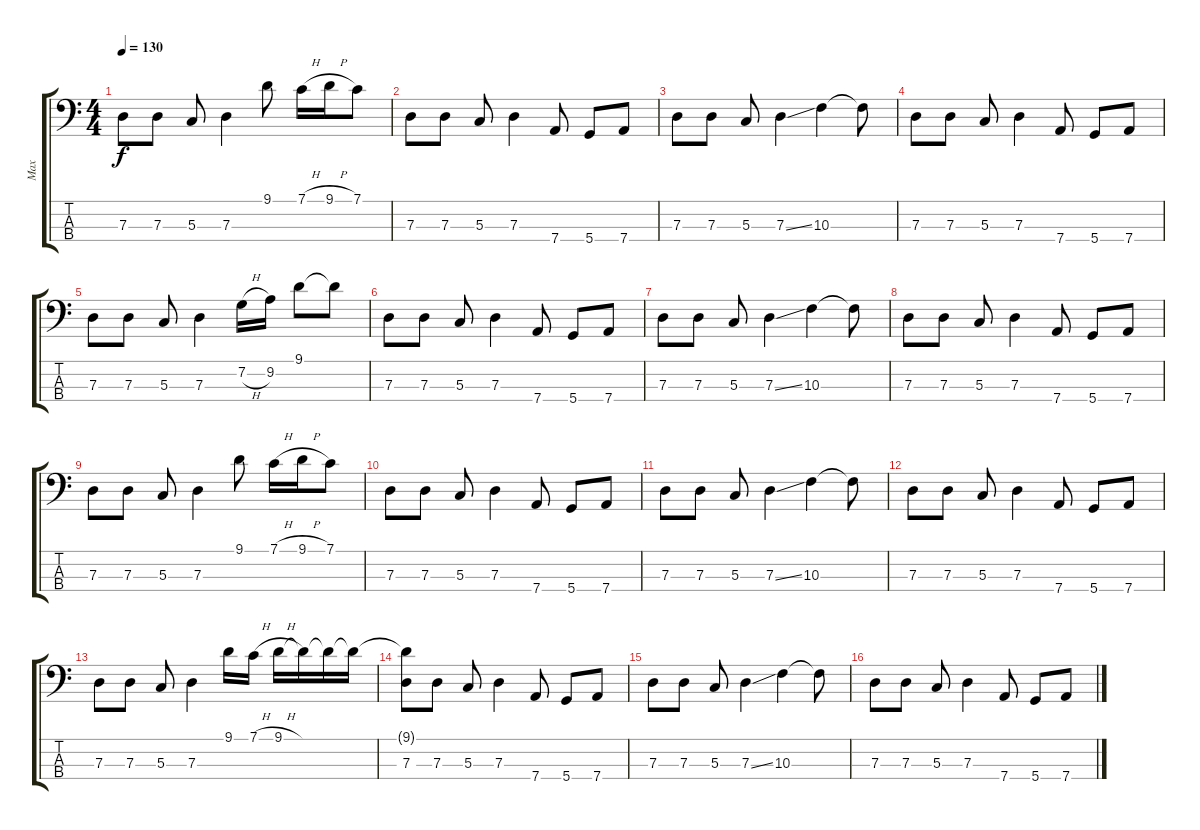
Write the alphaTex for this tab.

\track ("Max" "Max") {instrument slapbass1}
\staff {score tabs}
\tuning (F2 C2 G1 D1) {hide}
\ts (4 4)
\tempo 130
\clef f4
\ks c
7.3.8{dy f} 7.3.8 5.3.8 7.3.4 9.1.8 7.1{h}.16 9.1{h}.16 7.1.8 |
7.3.8 7.3.8 5.3.8 7.3.4 7.4.8 5.4.8 7.4.8 |
7.3.8 7.3.8 5.3.8 7.3{ss}.4 10.3.4 10.3{t}.8 |
7.3.8 7.3.8 5.3.8 7.3.4 7.4.8 5.4.8 7.4.8 |
7.3.8 7.3.8 5.3.8 7.3.4 7.2{h}.16 9.2.16 9.1.8 9.1{t}.8 |
7.3.8 7.3.8 5.3.8 7.3.4 7.4.8 5.4.8 7.4.8 |
7.3.8 7.3.8 5.3.8 7.3{ss}.4 10.3.4 10.3{t}.8 |
7.3.8 7.3.8 5.3.8 7.3.4 7.4.8 5.4.8 7.4.8 |
7.3.8 7.3.8 5.3.8 7.3.4 9.1.8 7.1{h}.16 9.1{h}.16 7.1.8 |
7.3.8 7.3.8 5.3.8 7.3.4 7.4.8 5.4.8 7.4.8 |
7.3.8 7.3.8 5.3.8 7.3{ss}.4 10.3.4 10.3{t}.8 |
7.3.8 7.3.8 5.3.8 7.3.4 7.4.8 5.4.8 7.4.8 |
7.3.8 7.3.8 5.3.8 7.3.4 9.1.16 7.1{h}.16 9.1{h}.16 9.1{t}.16 9.1{t}.16 9.1{t}.16 |
(9.1{t} 7.3).8 7.3.8 5.3.8 7.3.4 7.4.8 5.4.8 7.4.8 |
7.3.8 7.3.8 5.3.8 7.3{ss}.4 10.3.4 10.3{t}.8 |
7.3.8 7.3.8 5.3.8 7.3.4 7.4.8 5.4.8 7.4.8
